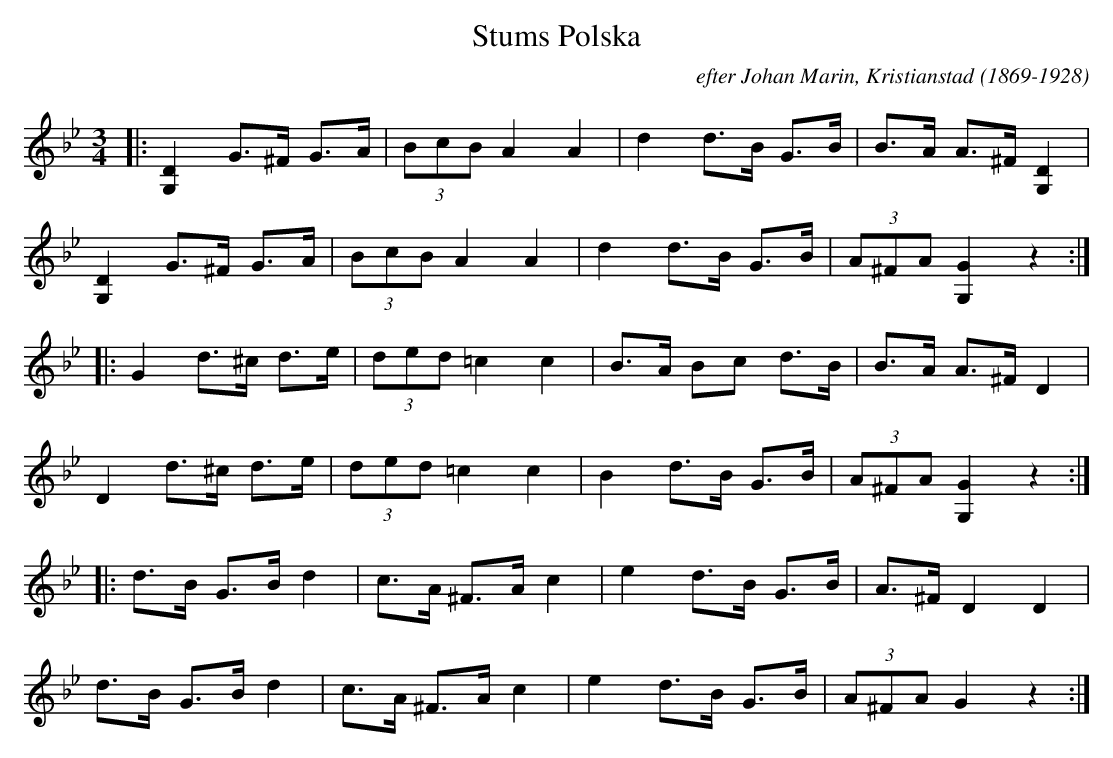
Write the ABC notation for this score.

X:1
T:Stums Polska
M:3/4
L:1/8
C: efter Johan Marin, Kristianstad (1869-1928)
K:Gmin
|:[D2G,2] G>^F G>A | (3BcB A2 A2 | d2 d>B G>B | B>A A>^F [D2G,2] |
  [D2G,2] G>^F G>A | (3BcB A2 A2 | d2 d>B G>B | (3A^FA [G2G,2] z2 :|
|:G2 d>^c d>e | (3ded =c2 c2 | B>A Bc d>B | B>A A>^F D2 |
  D2 d>^c d>e | (3ded =c2 c2 | B2 d>B G>B | (3A^FA [G2G,2] z2 :|
|:d>B G>B d2 | c>A ^F>A c2 | e2 d>B G>B | A>^F D2 D2 |
  d>B G>B d2 | c>A ^F>A c2 | e2 d>B G>B | (3A^FA G2 z2 :|
